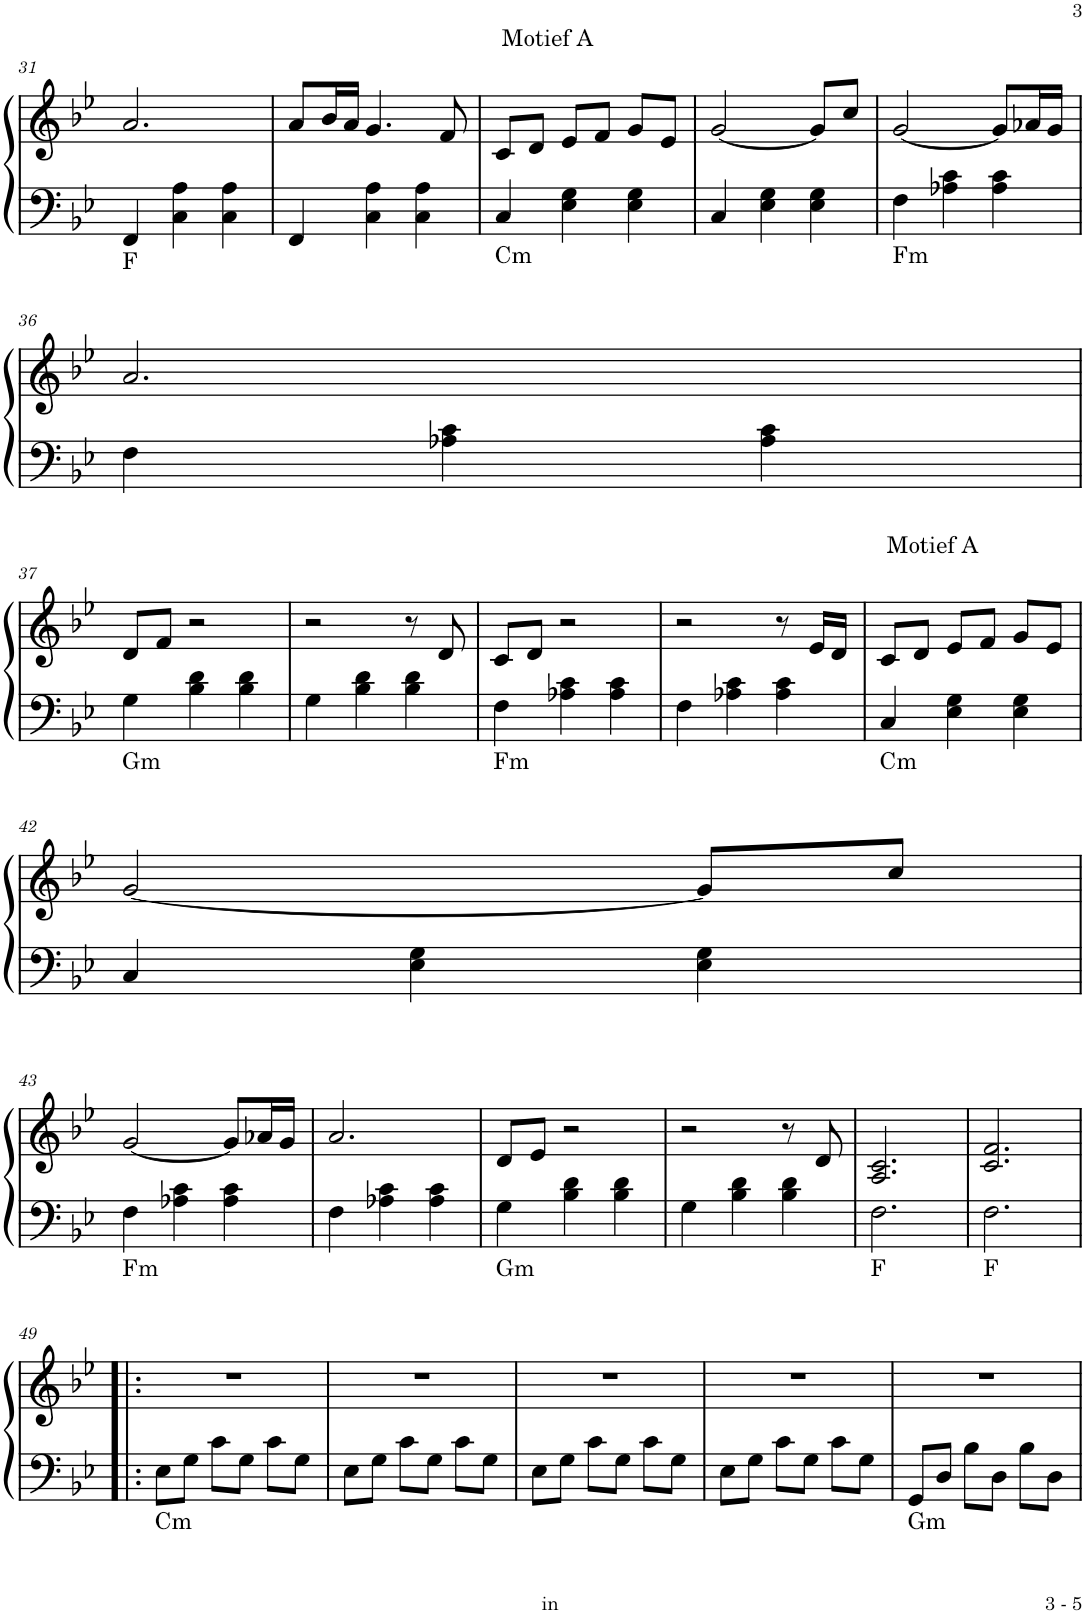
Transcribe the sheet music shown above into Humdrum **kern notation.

**kern	**kern
*part1	*part1
*staff2	*staff1
*I"Piano	*
*I'Pno.	*
!!LO:PB:g=z
*clefF4	*clefG2
*k[b-e-]	*k[b-e-]
*M3/4	*M3/4
=31	=31
!LO:TX:b:t=F	!
4FF/	2.a/
4C\ 4A\	.
4C\ 4A\	.
=32	=32
4FF/	8a/L
.	16b-/L
.	16a/JJ
4C\ 4A\	4.g/
4C\ 4A\	.
.	8f/
=33	=33
!	!LO:TX:a:t=Motief A
!LO:TX:b:t=Cm	!
4C/	8c/L
.	8d/J
4E-\ 4G\	8e-/L
.	8f/J
4E-\ 4G\	8g/L
.	8e-/J
=34	=34
4C/	[2g/
4E-\ 4G\	.
4E-\ 4G\	8g/L]
.	8cc/J
=35	=35
!LO:TX:b:t=Fm	!
4F\	[2g/
4A-X\ 4c\	.
4A-\ 4c\	8g/L]
.	16a-X/L
.	16g/JJ
!!LO:LB:g=z
=36	=36
4F\	2.a/
4A-X\ 4c\	.
4A-\ 4c\	.
!!LO:LB:g=z
=37	=37
!LO:TX:b:t=Gm	!
4G\	8d/L
.	8f/J
4B-\ 4d\	2r
4B-\ 4d\	.
=38	=38
4G\	2r
4B-\ 4d\	.
4B-\ 4d\	8r
.	8d/
=39	=39
!LO:TX:b:t=Fm	!
4F\	8c/L
.	8d/J
4A-X\ 4c\	2r
4A-\ 4c\	.
=40	=40
4F\	2r
4A-X\ 4c\	.
4A-\ 4c\	8r
.	16e-/LL
.	16d/JJ
=41	=41
!	!LO:TX:a:t=Motief A
!LO:TX:b:t=Cm	!
4C/	8c/L
.	8d/J
4E-\ 4G\	8e-/L
.	8f/J
4E-\ 4G\	8g/L
.	8e-/J
!!LO:LB:g=z
=42	=42
4C/	[2g/
4E-\ 4G\	.
4E-\ 4G\	8g/L]
.	8cc/J
!!LO:LB:g=z
=43	=43
!LO:TX:b:t=Fm	!
4F\	[2g/
4A-X\ 4c\	.
4A-\ 4c\	8g/L]
.	16a-X/L
.	16g/JJ
=44	=44
4F\	2.a/
4A-X\ 4c\	.
4A-\ 4c\	.
=45	=45
!LO:TX:b:t=Gm	!
4G\	8d/L
.	8e-/J
4B-\ 4d\	2r
4B-\ 4d\	.
=46	=46
4G\	2r
4B-\ 4d\	.
4B-\ 4d\	8r
.	8d/
=47	=47
!LO:TX:b:t=F	!
2.F\	2.A/ 2.c/
=48	=48
!LO:TX:b:t=F	!
2.F\	2.c/ 2.f/
!!LO:LB:g=z
=49!|:	=49!|:
!LO:TX:b:t=Cm	!
8E-\L	2.r
8G\J	.
8c\L	.
8G\J	.
8c\L	.
8G\J	.
=50	=50
8E-\L	2.r
8G\J	.
8c\L	.
8G\J	.
8c\L	.
8G\J	.
=51	=51
8E-\L	2.r
8G\J	.
8c\L	.
8G\J	.
8c\L	.
8G\J	.
=52	=52
8E-\L	2.r
8G\J	.
8c\L	.
8G\J	.
8c\L	.
8G\J	.
=53	=53
!LO:TX:b:t=Gm	!
8GG/L	2.r
8D/J	.
8B-\L	.
8D\J	.
8B-\L	.
8D\J	.
=	=
*-	*-
